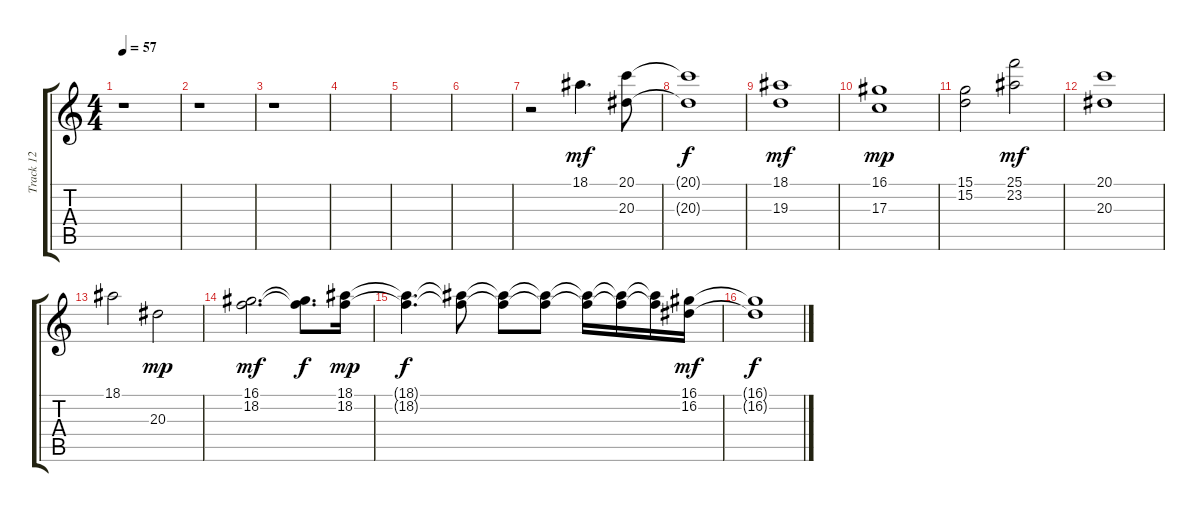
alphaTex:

\track ("Track 12" "Track 12") {instrument synthvoice}
\staff {score tabs}
\tuning (E4 B3 G3 D3 A2 E2) {hide}
\ts (4 4)
\tempo 57
\clef g2
\ks c
r.1{dy ppp} |
r.1 |
r.1 |
|
|
|
r.2 18.1.4{d dy mf} (20.1 20.3).8 |
(20.1{t} 20.3{t}).1{dy f} |
(18.1 19.3).1{dy mf} |
(16.1 17.3).1{dy mp} |
(15.1 15.2).2 (25.1 23.2).2{dy mf} |
(20.1 20.3).1 |
18.1.2 20.3.2{dy mp} |
(16.1 18.2).2{d dy mf} (16.1{t} 18.2{t}).8{d dy f} (18.1 18.2).16{dy mp} |
(18.1{t} 18.2{t}).4{d dy f} (18.1{t} 18.2{t}).8 (18.1{t} 18.2{t}).8 (18.1{t} 18.2{t}).8 (18.1{t} 18.2{t}).16 (18.1{t} 18.2{t}).16 (18.1{t} 18.2{t}).16 (16.1 16.2).16{dy mf} |
(16.1{t} 16.2{t}).1{dy f}
